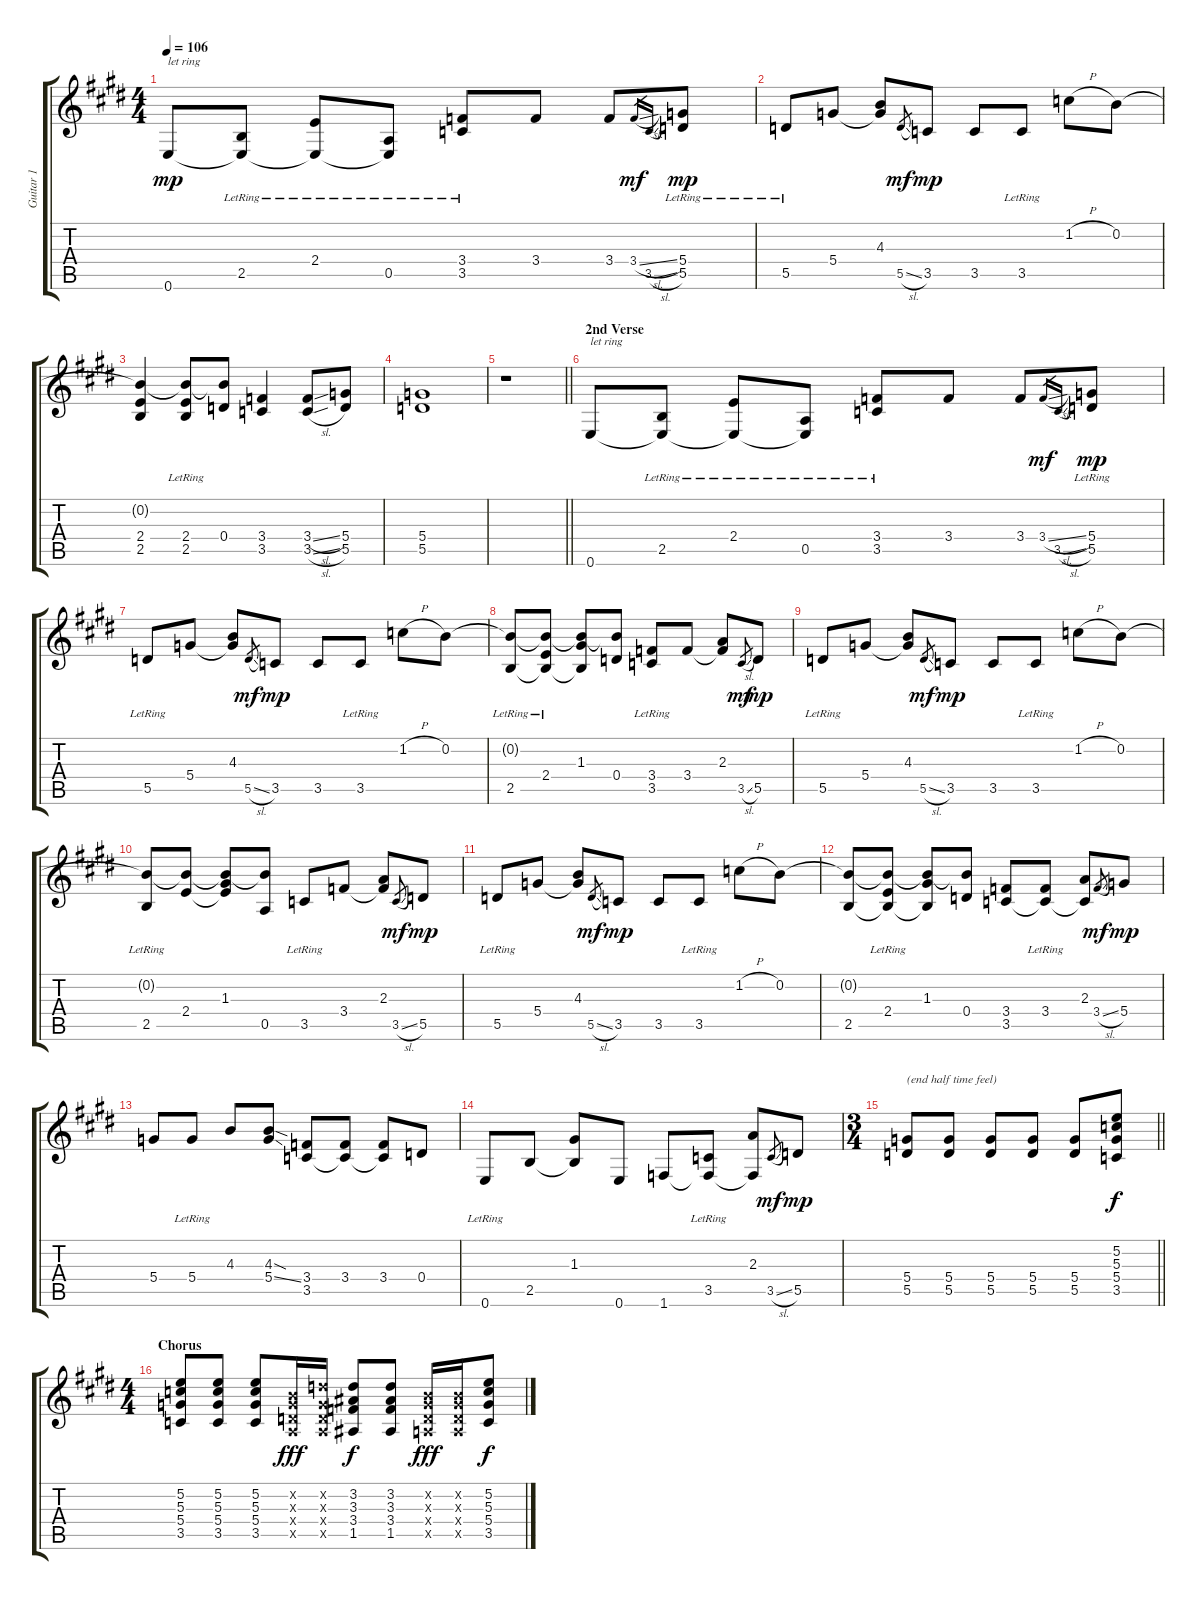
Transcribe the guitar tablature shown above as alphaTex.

\track ("Guitar 1" "Guitar 1") {instrument distortionguitar}
\staff {score tabs}
\tuning (E4 B3 G3 D3 A2 E2) {hide}
\ts (4 4)
\tempo 106
\clef g2
\ks e
0.6.8{txt "let ring" dy mp} (2.5{lr} 0.6{t}).8 (2.4{lr} 0.6{t}).8 (0.5{lr} 0.6{t}).8 (3.4 3.5{lr}).8 3.4.8 3.4.8 3.4{sl}.16{gr dy mf} 3.5{sl}.16{gr} (5.4{lr} 5.5).8{dy mp} |
5.5{lr}.8 5.4.8 (4.3 5.4{t}).8 5.5{sl}.8{gr dy mf} 3.5.8{dy mp} 3.5.8 3.5{lr}.8 1.2{h}.8 0.2.8 |
(0.2{t} 2.4 2.5).4 (0.2{t} 2.4 2.5{lr}).8 (0.2{t} 0.4).8 (3.4 3.5).4 (3.4{sl} 3.5{sl}).8 (5.4 5.5).8 |
(5.4 5.5).1 |
\barLineRight lightlight
r.1 |
\section ("" "2nd Verse")
0.6.8{txt "let ring"} (2.5{lr} 0.6{t}).8 (2.4{lr} 0.6{t}).8 (0.5{lr} 0.6{t}).8 (3.4 3.5{lr}).8 3.4.8 3.4.8 3.4{sl}.16{gr dy mf} 3.5{sl}.16{gr} (5.4{lr} 5.5).8{dy mp} |
5.5{lr}.8 5.4.8 (4.3 5.4{t}).8 5.5{sl}.8{gr dy mf} 3.5.8{dy mp} 3.5.8 3.5{lr}.8 1.2{h}.8 0.2.8 |
(0.2{t} 2.5{lr}).8 (0.2{t} 2.4{lr} 2.5{t}).8 (0.2{t} 1.3 2.5{t}).8 (0.2{t} 0.4).8 (3.4 3.5{lr}).8 3.4.8 (2.3 3.4{t}).8 3.5{sl}.8{gr dy mf} 5.5.8{dy mp} |
5.5{lr}.8 5.4.8 (4.3 5.4{t}).8 5.5{sl}.8{gr dy mf} 3.5.8{dy mp} 3.5.8 3.5{lr}.8 1.2{h}.8 0.2.8 |
(0.2{t} 2.5{lr}).8 (0.2{t} 2.4).8 (0.2{t} 1.3 2.4{t}).8 (0.2{t} 0.5).8 3.5{lr}.8 3.4.8 (2.3 3.4{t}).8 3.5{sl}.8{gr dy mf} 5.5.8{dy mp} |
5.5{lr}.8 5.4.8 (4.3 5.4{t}).8 5.5{sl}.8{gr dy mf} 3.5.8{dy mp} 3.5.8 3.5{lr}.8 1.2{h}.8 0.2.8 |
(0.2{t} 2.5).8 (0.2{t} 2.4{lr} 2.5{t}).8 (0.2{t} 1.3 2.5{t}).8 (0.2{t} 0.4).8 (3.4 3.5).8 (3.4{lr} 3.5{t}).8 (2.3 3.5{t}).8 3.4{sl}.8{gr dy mf} 5.4.8{dy mp} |
5.4.8 5.4{lr}.8 4.3.8 (4.3{sod} 5.4{ss}).8 (3.4 3.5).8 (3.4 3.5{t}).8 (3.4 3.5{t}).8 0.4.8 |
0.6{lr}.8 2.5.8 (1.3 2.5{t}).8 0.6.8 1.6.8 (3.5{lr} 1.6{t}).8 (2.3 1.6{t}).8 3.5{sl}.8{gr dy mf} 5.5.8{dy mp} |
\ts (3 4)
\barLineRight lightlight
(5.4 5.5).8{txt "(end half time feel)"} (5.4 5.5).8 (5.4 5.5).8 (5.4 5.5).8 (5.4 5.5).8 (5.2 5.3 5.4 3.5).8{dy f volume 8} |
\ts (4 4)
\section ("" "Chorus")
(5.2 5.3 5.4 3.5).8{volume 8} (5.2 5.3 5.4 3.5).8 (5.2 5.3 5.4 3.5).8 (0.2{x} 0.3{x} 0.4{x} 0.5{x}).16{dy fff} (3.2{x} 0.3{x} 0.4{x} 0.5{x}).16 (3.2 3.3 3.4 1.5).8{dy f} (3.2 3.3 3.4 1.5).8 (0.2{x} 0.3{x} 0.4{x} 0.5{x}).16{dy fff} (0.2{x} 0.3{x} 0.4{x} 0.5{x}).16 (5.2 5.3 5.4 3.5).8{dy f}
